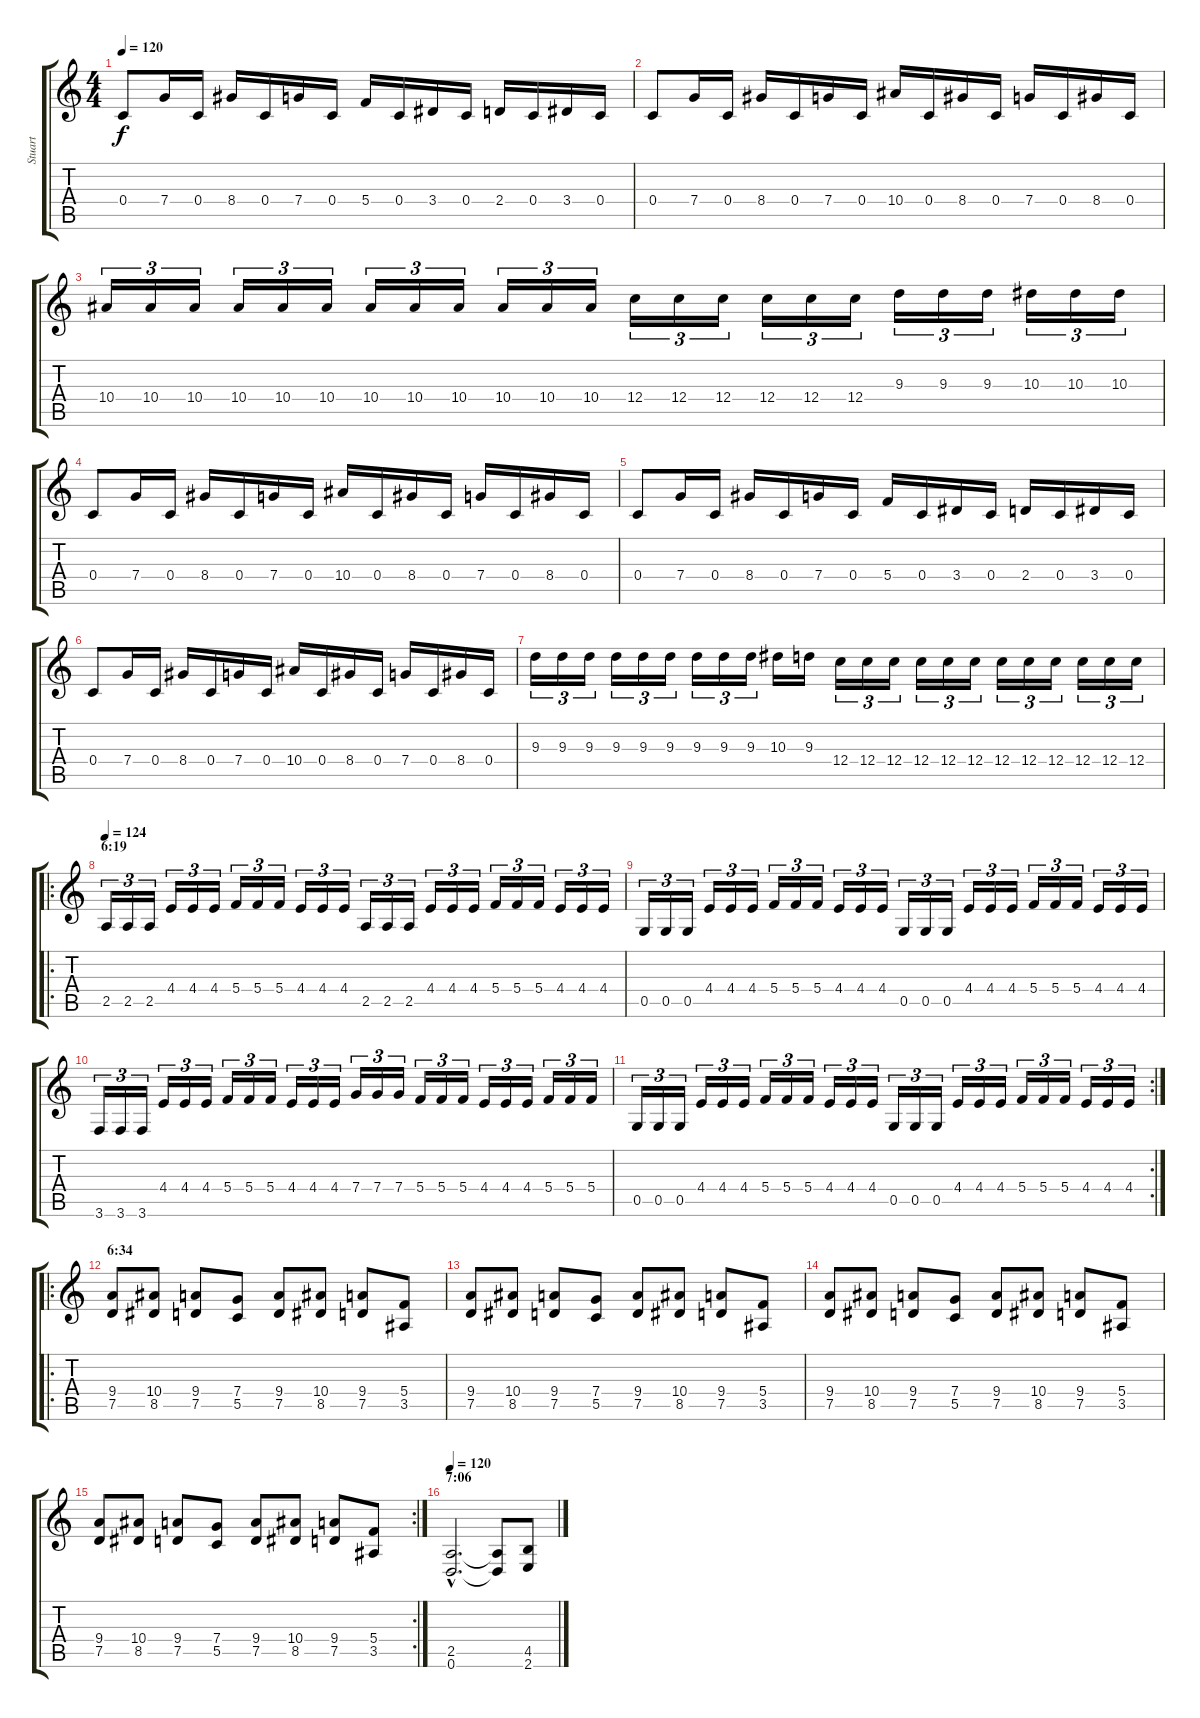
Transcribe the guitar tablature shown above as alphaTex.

\track ("Stuart" "Stuart") {instrument distortionguitar}
\staff {score tabs}
\tuning (D4 A3 F3 C3 G2 D2) {hide}
\ts (4 4)
\tempo 120
\clef g2
\ks c
0.4.8{dy f} 7.4.16 0.4.16 8.4.16 0.4.16 7.4.16 0.4.16 5.4.16 0.4.16 3.4.16 0.4.16 2.4.16 0.4.16 3.4.16 0.4.16 |
0.4.8 7.4.16 0.4.16 8.4.16 0.4.16 7.4.16 0.4.16 10.4.16 0.4.16 8.4.16 0.4.16 7.4.16 0.4.16 8.4.16 0.4.16 |
10.4.16{tu (3 2)} 10.4.16{tu (3 2)} 10.4.16{tu (3 2)} 10.4.16{tu (3 2)} 10.4.16{tu (3 2)} 10.4.16{tu (3 2)} 10.4.16{tu (3 2)} 10.4.16{tu (3 2)} 10.4.16{tu (3 2)} 10.4.16{tu (3 2)} 10.4.16{tu (3 2)} 10.4.16{tu (3 2)} 12.4.16{tu (3 2)} 12.4.16{tu (3 2)} 12.4.16{tu (3 2)} 12.4.16{tu (3 2)} 12.4.16{tu (3 2)} 12.4.16{tu (3 2)} 9.3.16{tu (3 2)} 9.3.16{tu (3 2)} 9.3.16{tu (3 2)} 10.3.16{tu (3 2)} 10.3.16{tu (3 2)} 10.3.16{tu (3 2)} |
0.4.8 7.4.16 0.4.16 8.4.16 0.4.16 7.4.16 0.4.16 10.4.16 0.4.16 8.4.16 0.4.16 7.4.16 0.4.16 8.4.16 0.4.16 |
0.4.8 7.4.16 0.4.16 8.4.16 0.4.16 7.4.16 0.4.16 5.4.16 0.4.16 3.4.16 0.4.16 2.4.16 0.4.16 3.4.16 0.4.16 |
0.4.8 7.4.16 0.4.16 8.4.16 0.4.16 7.4.16 0.4.16 10.4.16 0.4.16 8.4.16 0.4.16 7.4.16 0.4.16 8.4.16 0.4.16 |
9.3.16{tu (3 2)} 9.3.16{tu (3 2)} 9.3.16{tu (3 2)} 9.3.16{tu (3 2)} 9.3.16{tu (3 2)} 9.3.16{tu (3 2)} 9.3.16{tu (3 2)} 9.3.16{tu (3 2)} 9.3.16{tu (3 2)} 10.3.16 9.3.16 12.4.16{tu (3 2)} 12.4.16{tu (3 2)} 12.4.16{tu (3 2)} 12.4.16{tu (3 2)} 12.4.16{tu (3 2)} 12.4.16{tu (3 2)} 12.4.16{tu (3 2)} 12.4.16{tu (3 2)} 12.4.16{tu (3 2)} 12.4.16{tu (3 2)} 12.4.16{tu (3 2)} 12.4.16{tu (3 2)} |
\ro
\section ("" "6:19")
\tempo 130
\tempo 124
2.5.16{tu (3 2)} 2.5.16{tu (3 2)} 2.5.16{tu (3 2)} 4.4.16{tu (3 2)} 4.4.16{tu (3 2)} 4.4.16{tu (3 2)} 5.4.16{tu (3 2)} 5.4.16{tu (3 2)} 5.4.16{tu (3 2)} 4.4.16{tu (3 2)} 4.4.16{tu (3 2)} 4.4.16{tu (3 2)} 2.5.16{tu (3 2)} 2.5.16{tu (3 2)} 2.5.16{tu (3 2)} 4.4.16{tu (3 2)} 4.4.16{tu (3 2)} 4.4.16{tu (3 2)} 5.4.16{tu (3 2)} 5.4.16{tu (3 2)} 5.4.16{tu (3 2)} 4.4.16{tu (3 2)} 4.4.16{tu (3 2)} 4.4.16{tu (3 2)} |
0.5.16{tu (3 2)} 0.5.16{tu (3 2)} 0.5.16{tu (3 2)} 4.4.16{tu (3 2)} 4.4.16{tu (3 2)} 4.4.16{tu (3 2)} 5.4.16{tu (3 2)} 5.4.16{tu (3 2)} 5.4.16{tu (3 2)} 4.4.16{tu (3 2)} 4.4.16{tu (3 2)} 4.4.16{tu (3 2)} 0.5.16{tu (3 2)} 0.5.16{tu (3 2)} 0.5.16{tu (3 2)} 4.4.16{tu (3 2)} 4.4.16{tu (3 2)} 4.4.16{tu (3 2)} 5.4.16{tu (3 2)} 5.4.16{tu (3 2)} 5.4.16{tu (3 2)} 4.4.16{tu (3 2)} 4.4.16{tu (3 2)} 4.4.16{tu (3 2)} |
3.6.16{tu (3 2)} 3.6.16{tu (3 2)} 3.6.16{tu (3 2)} 4.4.16{tu (3 2)} 4.4.16{tu (3 2)} 4.4.16{tu (3 2)} 5.4.16{tu (3 2)} 5.4.16{tu (3 2)} 5.4.16{tu (3 2)} 4.4.16{tu (3 2)} 4.4.16{tu (3 2)} 4.4.16{tu (3 2)} 7.4.16{tu (3 2)} 7.4.16{tu (3 2)} 7.4.16{tu (3 2)} 5.4.16{tu (3 2)} 5.4.16{tu (3 2)} 5.4.16{tu (3 2)} 4.4.16{tu (3 2)} 4.4.16{tu (3 2)} 4.4.16{tu (3 2)} 5.4.16{tu (3 2)} 5.4.16{tu (3 2)} 5.4.16{tu (3 2)} |
\rc 2
0.5.16{tu (3 2)} 0.5.16{tu (3 2)} 0.5.16{tu (3 2)} 4.4.16{tu (3 2)} 4.4.16{tu (3 2)} 4.4.16{tu (3 2)} 5.4.16{tu (3 2)} 5.4.16{tu (3 2)} 5.4.16{tu (3 2)} 4.4.16{tu (3 2)} 4.4.16{tu (3 2)} 4.4.16{tu (3 2)} 0.5.16{tu (3 2)} 0.5.16{tu (3 2)} 0.5.16{tu (3 2)} 4.4.16{tu (3 2)} 4.4.16{tu (3 2)} 4.4.16{tu (3 2)} 5.4.16{tu (3 2)} 5.4.16{tu (3 2)} 5.4.16{tu (3 2)} 4.4.16{tu (3 2)} 4.4.16{tu (3 2)} 4.4.16{tu (3 2)} |
\ro
\section ("" "6:34")
(9.4 7.5).8 (10.4 8.5).8 (9.4 7.5).8 (7.4 5.5).8 (9.4 7.5).8 (10.4 8.5).8 (9.4 7.5).8 (5.4 3.5).8 |
(9.4 7.5).8 (10.4 8.5).8 (9.4 7.5).8 (7.4 5.5).8 (9.4 7.5).8 (10.4 8.5).8 (9.4 7.5).8 (5.4 3.5).8 |
(9.4 7.5).8 (10.4 8.5).8 (9.4 7.5).8 (7.4 5.5).8 (9.4 7.5).8 (10.4 8.5).8 (9.4 7.5).8 (5.4 3.5).8 |
\rc 2
(9.4 7.5).8 (10.4 8.5).8 (9.4 7.5).8 (7.4 5.5).8 (9.4 7.5).8 (10.4 8.5).8 (9.4 7.5).8 (5.4 3.5).8 |
\section ("" "7:06")
\tempo 120
(2.5{hac} 0.6{hac}).2{d} (2.5{t} 0.6{t}).8 (4.5{ss} 2.6{ss}).8
